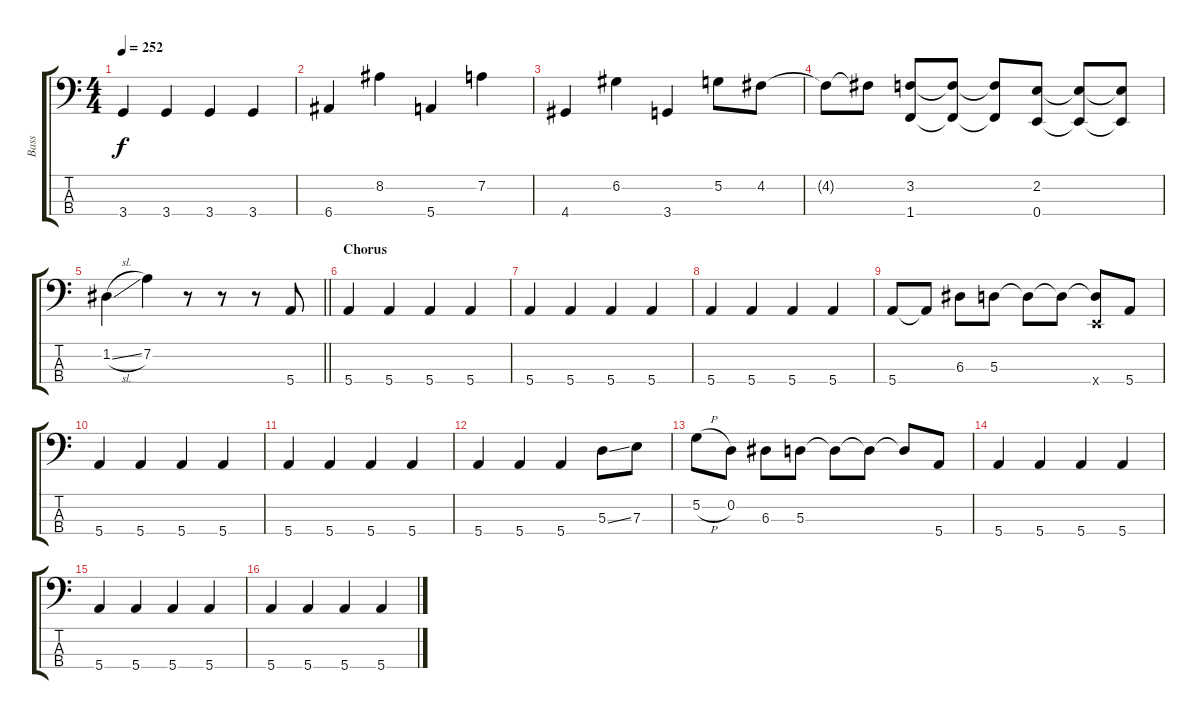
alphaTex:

\track ("Bass" "Bass") {instrument electricbassfinger}
\staff {score tabs}
\tuning (G2 D2 A1 E1) {hide}
\ts (4 4)
\tempo 252
\clef f4
\ks c
3.4.4{dy f} 3.4.4 3.4.4 3.4.4 |
6.4.4 8.2.4 5.4.4 7.2.4 |
4.4.4 6.2.4 3.4.4 5.2.8 4.2.8 |
4.2{t}.8 4.2{t}.8 (3.2 1.4).8 (3.2{t} 1.4{t}).8 (3.2{t} 1.4{t}).8 (2.2 0.4).8 (2.2{t} 0.4{t}).8 (2.2{t} 0.4{t}).8 |
\barLineRight lightlight
1.2{sl}.4 7.2.4 r.8 r.8 r.8 5.4.8 |
\section ("" "Chorus")
5.4.4 5.4.4 5.4.4 5.4.4 |
5.4.4 5.4.4 5.4.4 5.4.4 |
5.4.4 5.4.4 5.4.4 5.4.4 |
5.4.8 5.4{t}.8 6.3.8 5.3.8 5.3{t}.8 5.3{t}.8 (5.3{t} 0.4{x}).8 5.4.8 |
5.4.4 5.4.4 5.4.4 5.4.4 |
5.4.4 5.4.4 5.4.4 5.4.4 |
5.4.4 5.4.4 5.4.4 5.3{ss}.8 7.3.8 |
5.2{h}.8 0.2.8 6.3.8 5.3.8 5.3{t}.8 5.3{t}.8 5.3{t}.8 5.4.8 |
5.4.4 5.4.4 5.4.4 5.4.4 |
5.4.4 5.4.4 5.4.4 5.4.4 |
5.4.4 5.4.4 5.4.4 5.4.4
